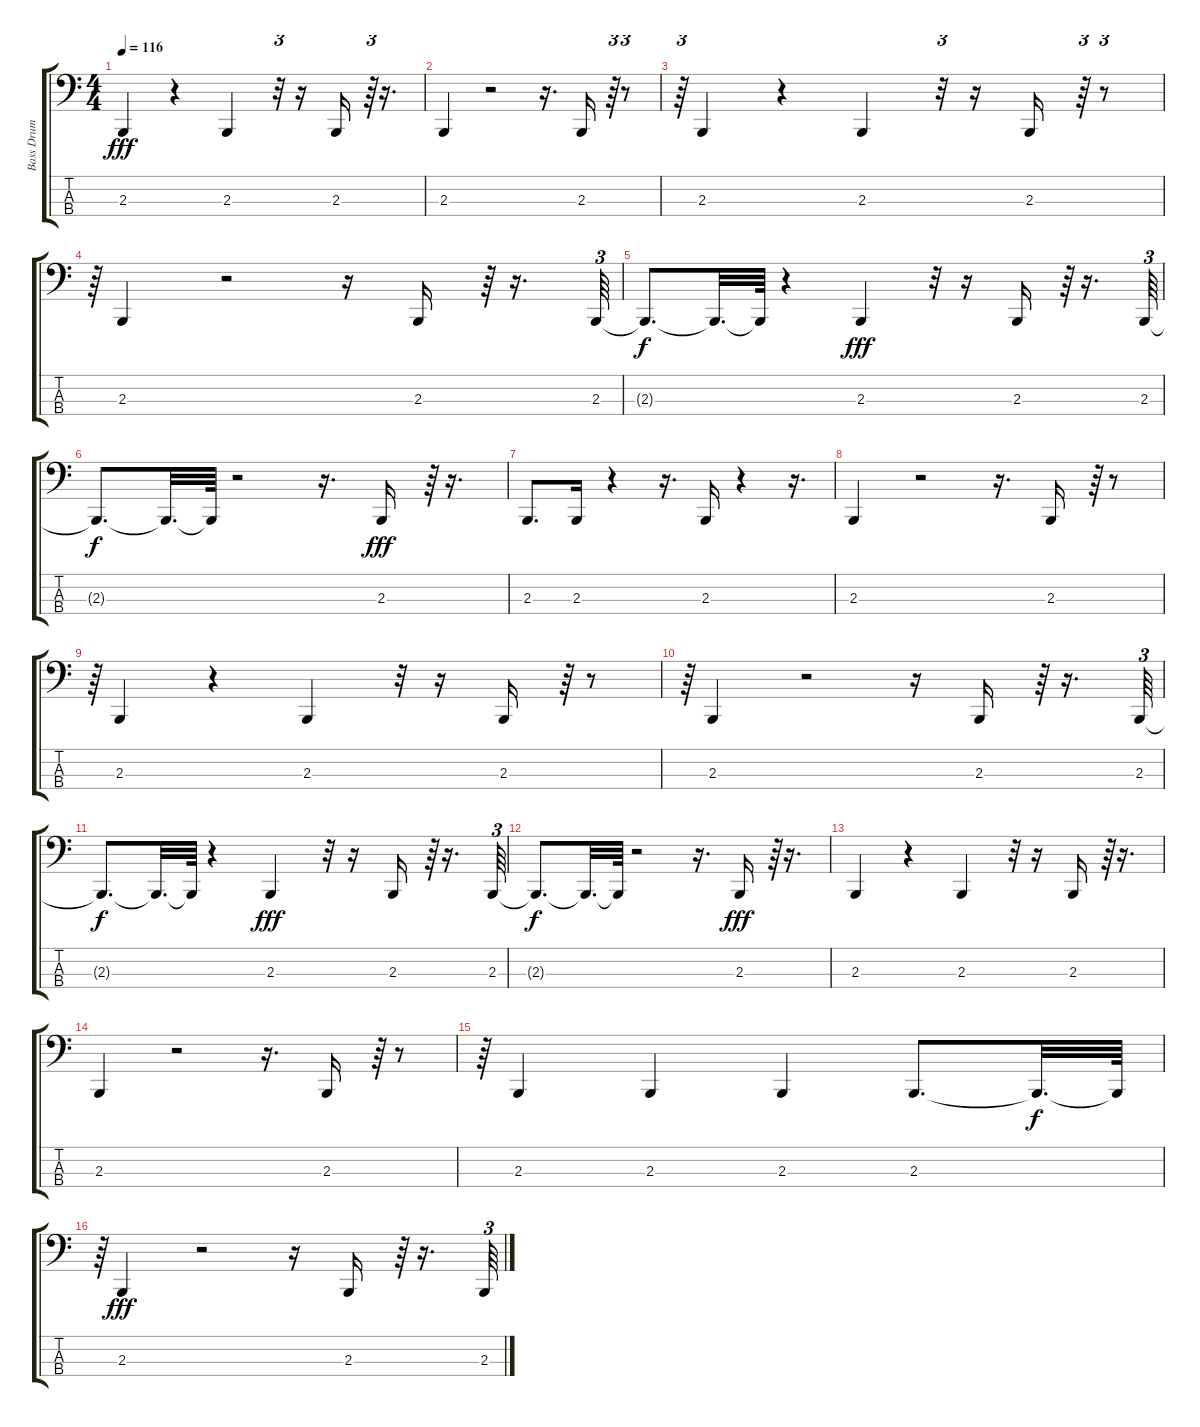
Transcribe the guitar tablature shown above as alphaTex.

\track ("Bass Drum" "Bass Drum") {instrument acousticgrandpiano}
\staff {score tabs}
\tuning (G2 D2 A1 E1) {hide}
\ts (4 4)
\tempo 116
\clef f4
\ks c
2.3.4{dy fff} r.4 2.3.4 r.32{tu (3 2)} r.16 2.3.16 r.64{tu (3 2)} r.16{d} |
2.3.4 r.2 r.16{d} 2.3.16 r.64{tu (3 2)} r.8{tu (3 2)} |
r.64{tu (3 2)} 2.3.4 r.4 2.3.4 r.32{tu (3 2)} r.16 2.3.16 r.64{tu (3 2)} r.8{tu (3 2)} |
r.64{tu (3 2)} 2.3.4 r.2 r.16 2.3.16 r.64{tu (3 2)} r.16{d} 2.3.64{tu (3 2)} |
2.3{t}.8{d dy f} 2.3{t}.32{d} 2.3{t}.64 r.4 2.3.4{dy fff} r.32{tu (3 2)} r.16 2.3.16 r.64{tu (3 2)} r.16{d} 2.3.64{tu (3 2)} |
2.3{t}.8{d dy f} 2.3{t}.32{d} 2.3{t}.64 r.2 r.16{d} 2.3.16{dy fff} r.64{tu (3 2)} r.16{d} |
2.3.8{d} 2.3.16 r.4 r.16{d} 2.3.16 r.4 r.16{d} |
2.3.4 r.2 r.16{d} 2.3.16 r.64{tu (3 2)} r.8{tu (3 2)} |
r.64{tu (3 2)} 2.3.4 r.4 2.3.4 r.32{tu (3 2)} r.16 2.3.16 r.64{tu (3 2)} r.8{tu (3 2)} |
r.64{tu (3 2)} 2.3.4 r.2 r.16 2.3.16 r.64{tu (3 2)} r.16{d} 2.3.64{tu (3 2)} |
2.3{t}.8{d dy f} 2.3{t}.32{d} 2.3{t}.64 r.4 2.3.4{dy fff} r.32{tu (3 2)} r.16 2.3.16 r.64{tu (3 2)} r.16{d} 2.3.64{tu (3 2)} |
2.3{t}.8{d dy f} 2.3{t}.32{d} 2.3{t}.64 r.2 r.16{d} 2.3.16{dy fff} r.64{tu (3 2)} r.16{d} |
2.3.4 r.4 2.3.4 r.32{tu (3 2)} r.16 2.3.16 r.64{tu (3 2)} r.16{d} |
2.3.4 r.2 r.16{d} 2.3.16 r.64{tu (3 2)} r.8{tu (3 2)} |
r.64{tu (3 2)} 2.3.4 2.3.4 2.3.4 2.3.8{d} 2.3{t}.32{d dy f} 2.3{t}.64 |
r.64{tu (3 2)} 2.3.4{dy fff} r.2 r.16 2.3.16 r.64{tu (3 2)} r.16{d} 2.3.64{tu (3 2)}
